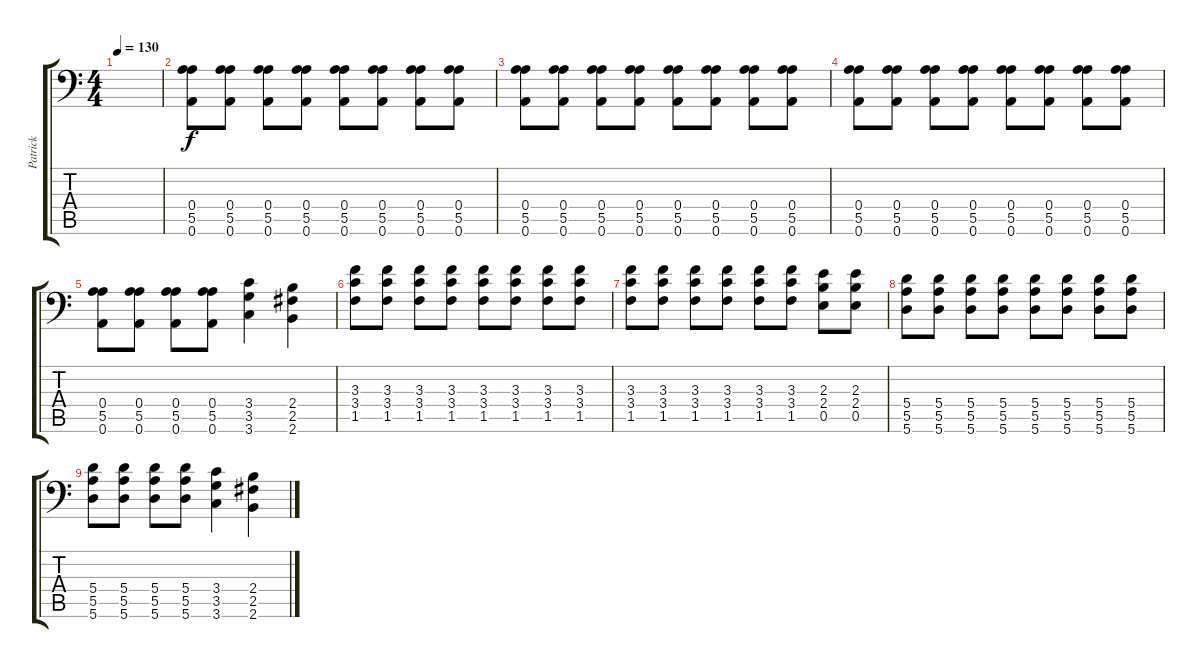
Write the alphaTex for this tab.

\track ("Patrick" "Patrick") {instrument distortionguitar}
\staff {score tabs}
\tuning (B3 Gb3 D3 A2 E2 A1) {hide}
\ts (4 4)
\tempo 130
\clef f4
\ks c
|
(0.4 5.5 0.6).8{volume 8} (0.4 5.5 0.6).8 (0.4 5.5 0.6).8 (0.4 5.5 0.6).8 (0.4 5.5 0.6).8 (0.4 5.5 0.6).8 (0.4 5.5 0.6).8 (0.4 5.5 0.6).8 |
(0.4 5.5 0.6).8 (0.4 5.5 0.6).8 (0.4 5.5 0.6).8 (0.4 5.5 0.6).8 (0.4 5.5 0.6).8 (0.4 5.5 0.6).8 (0.4 5.5 0.6).8 (0.4 5.5 0.6).8 |
(0.4 5.5 0.6).8 (0.4 5.5 0.6).8 (0.4 5.5 0.6).8 (0.4 5.5 0.6).8 (0.4 5.5 0.6).8 (0.4 5.5 0.6).8 (0.4 5.5 0.6).8 (0.4 5.5 0.6).8 |
(0.4 5.5 0.6).8 (0.4 5.5 0.6).8 (0.4 5.5 0.6).8 (0.4 5.5 0.6).8 (3.4 3.5 3.6).4{volume 12} (2.4 2.5 2.6).4 |
(3.3 3.4 1.5).8 (3.3 3.4 1.5).8 (3.3 3.4 1.5).8 (3.3 3.4 1.5).8 (3.3 3.4 1.5).8 (3.3 3.4 1.5).8 (3.3 3.4 1.5).8 (3.3 3.4 1.5).8 |
(3.3 3.4 1.5).8 (3.3 3.4 1.5).8 (3.3 3.4 1.5).8 (3.3 3.4 1.5).8 (3.3 3.4 1.5).8 (3.3 3.4 1.5).8 (2.3 2.4 0.5).8 (2.3 2.4 0.5).8 |
(5.4 5.5 5.6).8 (5.4 5.5 5.6).8 (5.4 5.5 5.6).8 (5.4 5.5 5.6).8 (5.4 5.5 5.6).8 (5.4 5.5 5.6).8 (5.4 5.5 5.6).8 (5.4 5.5 5.6).8 |
(5.4 5.5 5.6).8 (5.4 5.5 5.6).8 (5.4 5.5 5.6).8 (5.4 5.5 5.6).8 (3.4 3.5 3.6).4 (2.4 2.5 2.6).4
